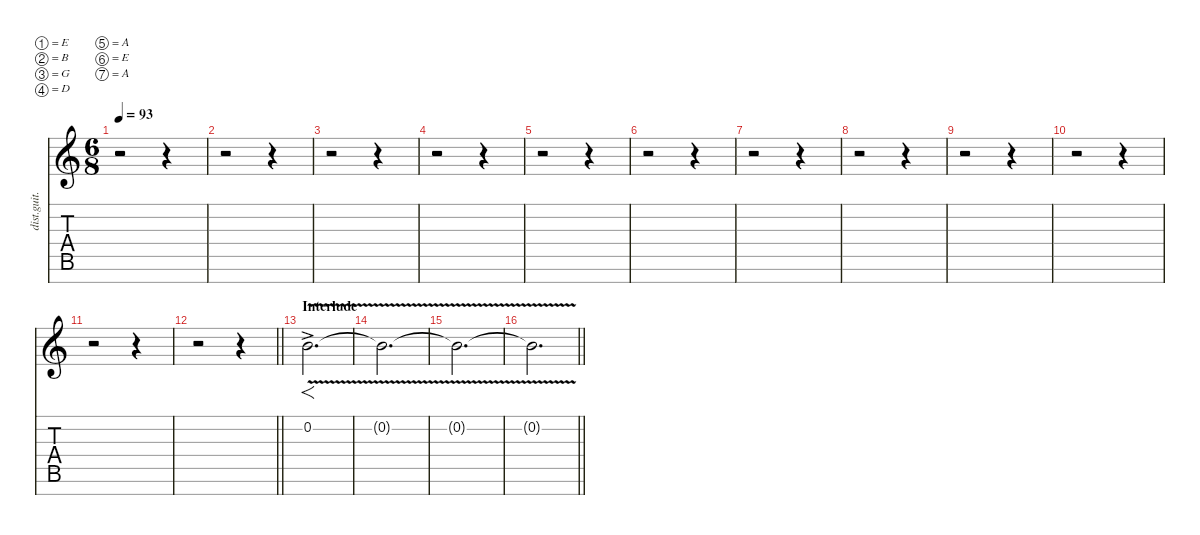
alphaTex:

\defaultSystemsLayout 4
\hideDynamics
\bracketExtendMode nobrackets
\otherSystemsTrackNameOrientation horizontal
\track ("Guitar 3" "dist.guit.") {instrument distortionguitar}
\staff {score tabs}
\tuning (E4 B3 G3 D3 A2 E2 A1)
\ts (6 8)
\tempo 93
\clef g2
\ks c
r.2{dy ff beam Down} r.4{beam Down} |
r.2{beam Down} r.4{beam Down} |
r.2{beam Down} r.4{beam Down} |
r.2{beam Down} r.4{beam Down} |
r.2{beam Down} r.4{beam Down} |
r.2{beam Down} r.4{beam Down} |
r.2{beam Down} r.4{beam Down} |
r.2{beam Down} r.4{beam Down} |
r.2{beam Down} r.4{beam Down} |
r.2{beam Down} r.4{beam Down} |
r.2{beam Down} r.4{beam Down} |
\barLineRight lightlight
r.2{beam Down} r.4{beam Down} |
\section ("" "Interlude")
0.2{v ac}.2{f d beam Down} |
0.2{v t}.2{d dy f beam Down} |
0.2{v t}.2{d beam Down} |
\barLineRight lightlight
0.2{v t}.2{d beam Down}
